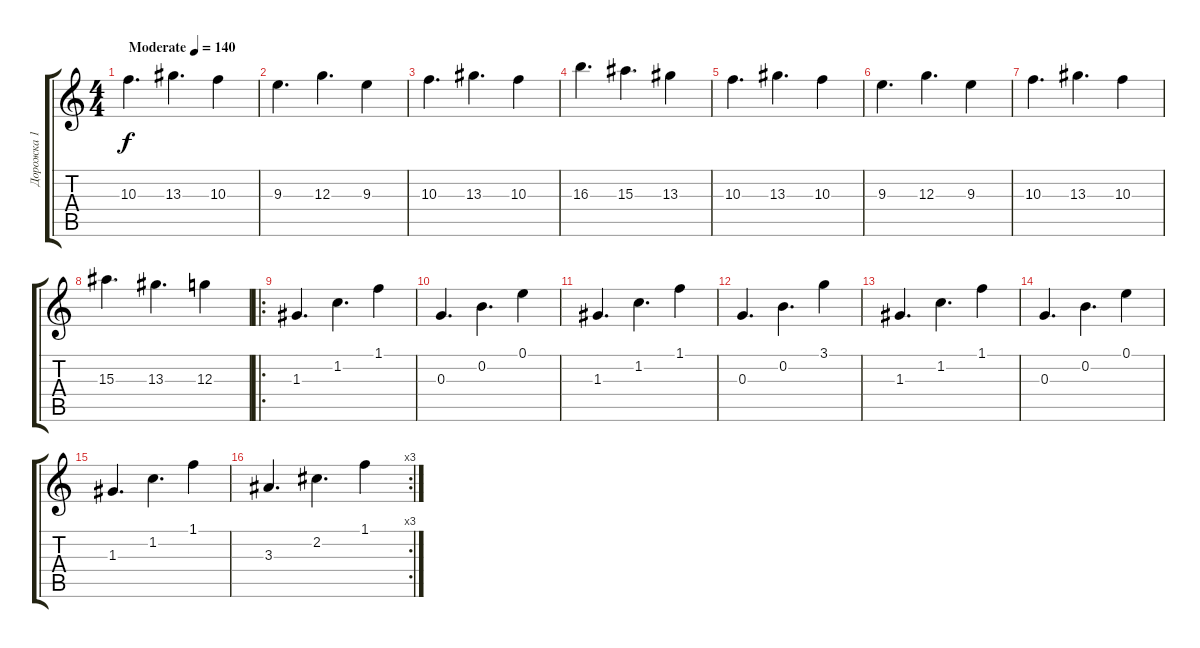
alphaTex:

\track ("Дорожка 1" "Дорожка 1") {instrument distortionguitar}
\staff {score tabs}
\tuning (E4 B3 G3 D3 A2 E2) {hide}
\ts (4 4)
\tempo (140 "Moderate")
\clef g2
\ks c
10.3.4{d dy f instrument distortionguitar} 13.3.4{d} 10.3.4 |
9.3.4{d} 12.3.4{d} 9.3.4 |
10.3.4{d} 13.3.4{d} 10.3.4 |
16.3.4{d} 15.3.4{d} 13.3.4 |
10.3.4{d} 13.3.4{d} 10.3.4 |
9.3.4{d} 12.3.4{d} 9.3.4 |
10.3.4{d} 13.3.4{d} 10.3.4 |
15.3.4{d} 13.3.4{d} 12.3.4 |
\ro
1.3.4{d} 1.2.4{d} 1.1.4 |
0.3.4{d} 0.2.4{d} 0.1.4 |
1.3.4{d} 1.2.4{d} 1.1.4 |
0.3.4{d} 0.2.4{d} 3.1.4 |
1.3.4{d} 1.2.4{d} 1.1.4 |
0.3.4{d} 0.2.4{d} 0.1.4 |
1.3.4{d} 1.2.4{d} 1.1.4 |
\rc 3
3.3.4{d} 2.2.4{d} 1.1.4
